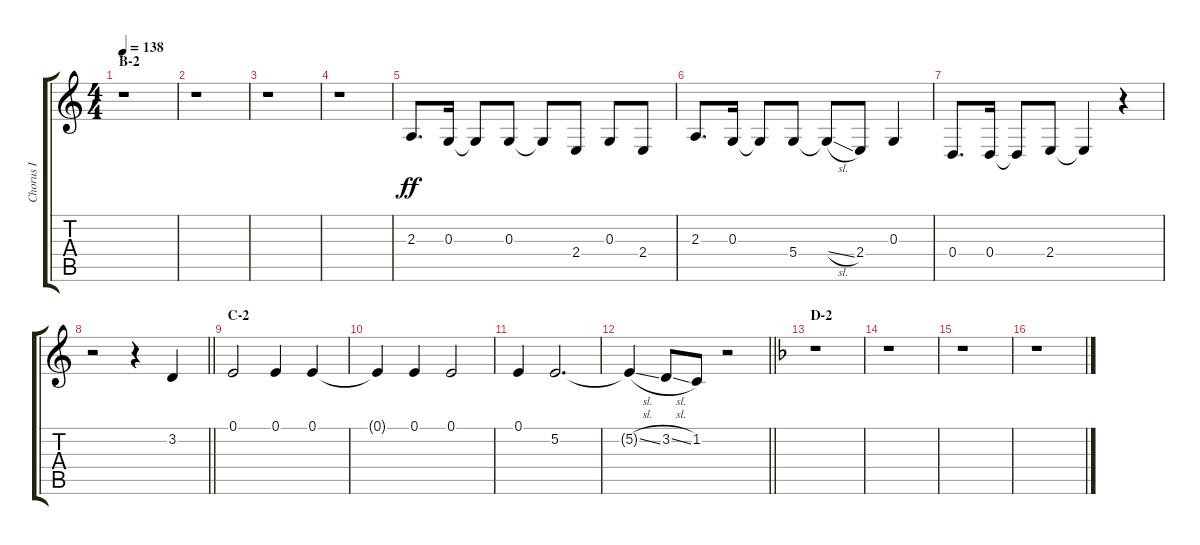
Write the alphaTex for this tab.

\track ("Chorus I" "Chorus I") {instrument voiceoohs}
\staff {score tabs}
\tuning (E4 B3 G3 D3 A2 E2) {hide}
\ts (4 4)
\section ("" "B-2")
\tempo 138
\clef g2
\ks c
r.1{dy ff} |
r.1 |
r.1 |
r.1 |
2.3.8{d} 0.3.16 0.3{t}.8 0.3.8 0.3{t}.8 2.4.8 0.3.8 2.4.8 |
2.3.8{d} 0.3.16 0.3{t}.8 5.4.8 5.4{sl t}.8 2.4.8 0.3.4 |
0.4.8{d} 0.4.16 0.4{t}.8 2.4.8 2.4{t}.4 r.4 |
\barLineRight lightlight
r.2 r.4 3.2.4 |
\section ("" "C-2")
0.1.2 0.1.4 0.1.4 |
0.1{t}.4 0.1.4 0.1.2 |
0.1.4 5.2.2{d} |
\barLineRight lightlight
5.2{sl t}.4 3.2{sl}.8 1.2.8 r.2 |
\section ("" "D-2")
\ks f
r.1 |
r.1 |
r.1 |
r.1
